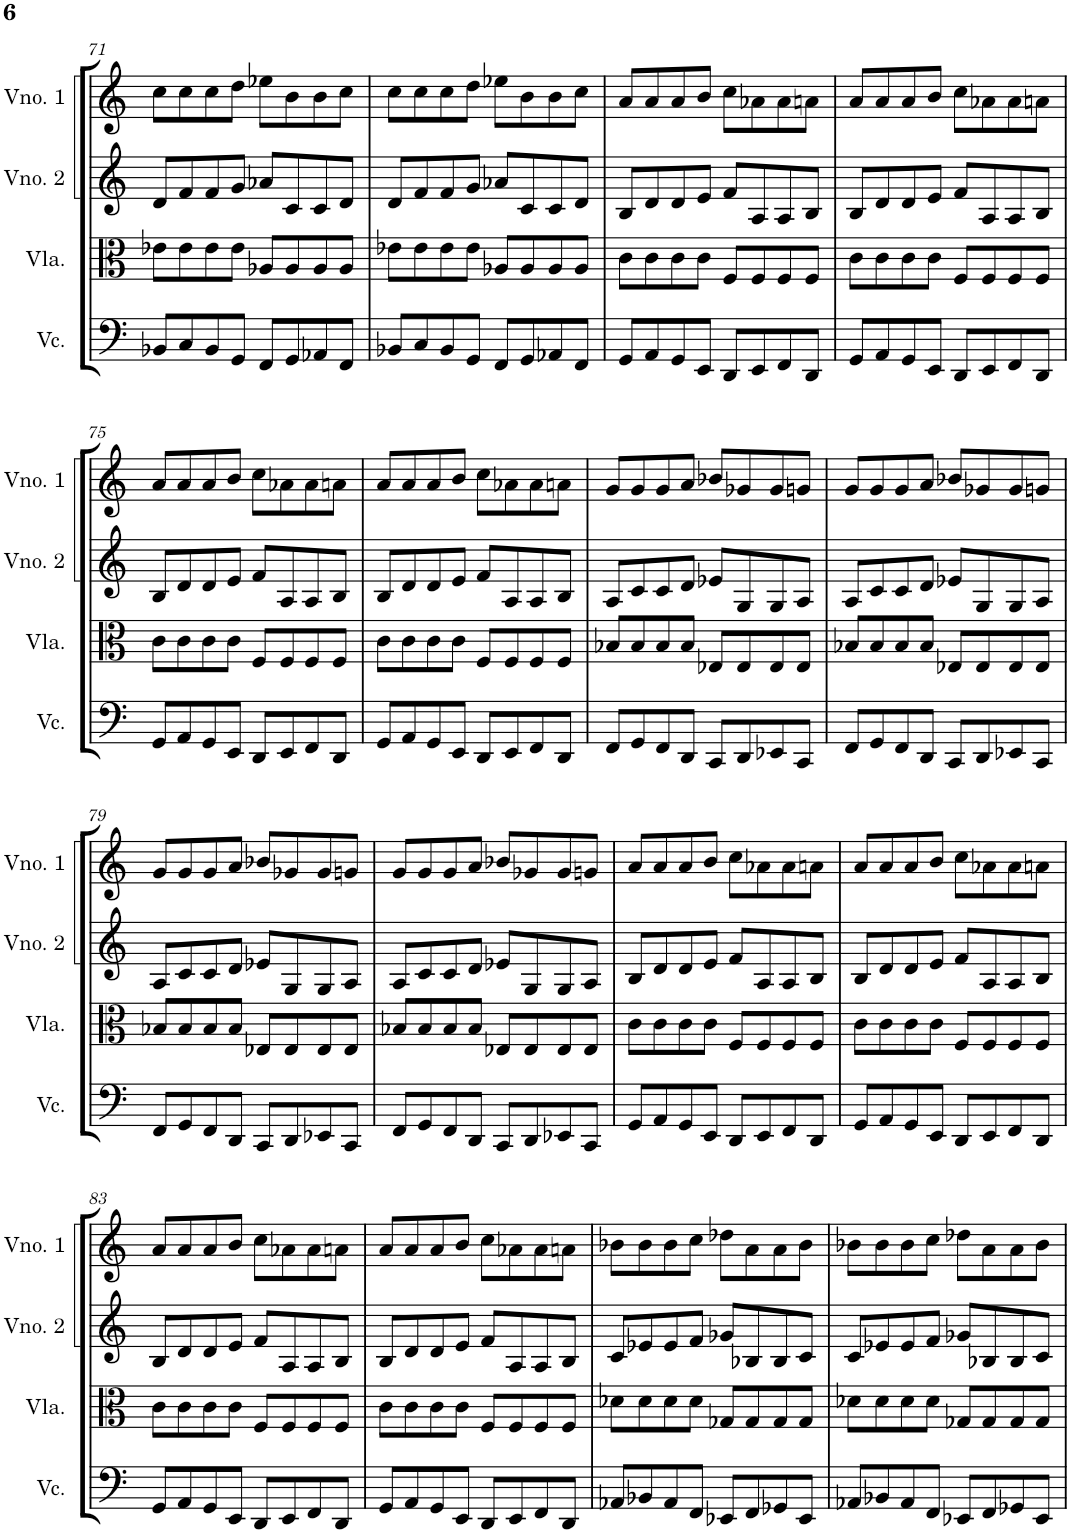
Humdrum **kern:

**kern	**kern	**kern	**kern
*part4	*part3	*part2	*part1
*staff4	*staff3	*staff2	*staff1
*I"Violoncelo	*I"Viola	*I"Violino 2	*I"Violino 1
*I'Vc.	*I'Vla.	*I'Vno. 2	*I'Vno. 1
!!LO:PB:g=z
*clefF4	*clefC3	*clefG2	*clefG2
*k[]	*k[]	*k[]	*k[]
*M4/4	*M4/4	*M4/4	*M4/4
=71	=71	=71	=71
8BB-X/L	8e-X\L	8d/L	8cc\L
8C/	8e-\	8f/	8cc\
8BB-/	8e-\	8f/	8cc\
8GG/J	8e-\J	8g/J	8dd\J
8FF/L	8A-X/L	8a-X/L	8ee-X\L
8GG/	8A-/	8c/	8b\
8AA-X/	8A-/	8c/	8b\
8FF/J	8A-/J	8d/J	8cc\J
=72	=72	=72	=72
8BB-X/L	8e-X\L	8d/L	8cc\L
8C/	8e-\	8f/	8cc\
8BB-/	8e-\	8f/	8cc\
8GG/J	8e-\J	8g/J	8dd\J
8FF/L	8A-X/L	8a-X/L	8ee-X\L
8GG/	8A-/	8c/	8b\
8AA-X/	8A-/	8c/	8b\
8FF/J	8A-/J	8d/J	8cc\J
=73	=73	=73	=73
8GG/L	8c\L	8B/L	8a/L
8AA/	8c\	8d/	8a/
8GG/	8c\	8d/	8a/
8EE/J	8c\J	8e/J	8b/J
8DD/L	8F/L	8f/L	8cc\L
8EE/	8F/	8A/	8a-X\
8FF/	8F/	8A/	8a-\
8DD/J	8F/J	8B/J	8an\J
=74	=74	=74	=74
8GG/L	8c\L	8B/L	8a/L
8AA/	8c\	8d/	8a/
8GG/	8c\	8d/	8a/
8EE/J	8c\J	8e/J	8b/J
8DD/L	8F/L	8f/L	8cc\L
8EE/	8F/	8A/	8a-X\
8FF/	8F/	8A/	8a-\
8DD/J	8F/J	8B/J	8an\J
!!LO:LB:g=z
=75	=75	=75	=75
8GG/L	8c\L	8B/L	8a/L
8AA/	8c\	8d/	8a/
8GG/	8c\	8d/	8a/
8EE/J	8c\J	8e/J	8b/J
8DD/L	8F/L	8f/L	8cc\L
8EE/	8F/	8A/	8a-X\
8FF/	8F/	8A/	8a-\
8DD/J	8F/J	8B/J	8an\J
=76	=76	=76	=76
8GG/L	8c\L	8B/L	8a/L
8AA/	8c\	8d/	8a/
8GG/	8c\	8d/	8a/
8EE/J	8c\J	8e/J	8b/J
8DD/L	8F/L	8f/L	8cc\L
8EE/	8F/	8A/	8a-X\
8FF/	8F/	8A/	8a-\
8DD/J	8F/J	8B/J	8an\J
=77	=77	=77	=77
8FF/L	8B-X/L	8A/L	8g/L
8GG/	8B-/	8c/	8g/
8FF/	8B-/	8c/	8g/
8DD/J	8B-/J	8d/J	8a/J
8CC/L	8E-X/L	8e-X/L	8b-X/L
8DD/	8E-/	8G/	8g-X/
8EE-X/	8E-/	8G/	8g-/
8CC/J	8E-/J	8A/J	8gn/J
=78	=78	=78	=78
8FF/L	8B-X/L	8A/L	8g/L
8GG/	8B-/	8c/	8g/
8FF/	8B-/	8c/	8g/
8DD/J	8B-/J	8d/J	8a/J
8CC/L	8E-X/L	8e-X/L	8b-X/L
8DD/	8E-/	8G/	8g-X/
8EE-X/	8E-/	8G/	8g-/
8CC/J	8E-/J	8A/J	8gn/J
!!LO:LB:g=z
=79	=79	=79	=79
8FF/L	8B-X/L	8A/L	8g/L
8GG/	8B-/	8c/	8g/
8FF/	8B-/	8c/	8g/
8DD/J	8B-/J	8d/J	8a/J
8CC/L	8E-X/L	8e-X/L	8b-X/L
8DD/	8E-/	8G/	8g-X/
8EE-X/	8E-/	8G/	8g-/
8CC/J	8E-/J	8A/J	8gn/J
=80	=80	=80	=80
8FF/L	8B-X/L	8A/L	8g/L
8GG/	8B-/	8c/	8g/
8FF/	8B-/	8c/	8g/
8DD/J	8B-/J	8d/J	8a/J
8CC/L	8E-X/L	8e-X/L	8b-X/L
8DD/	8E-/	8G/	8g-X/
8EE-X/	8E-/	8G/	8g-/
8CC/J	8E-/J	8A/J	8gn/J
=81	=81	=81	=81
8GG/L	8c\L	8B/L	8a/L
8AA/	8c\	8d/	8a/
8GG/	8c\	8d/	8a/
8EE/J	8c\J	8e/J	8b/J
8DD/L	8F/L	8f/L	8cc\L
8EE/	8F/	8A/	8a-X\
8FF/	8F/	8A/	8a-\
8DD/J	8F/J	8B/J	8an\J
=82	=82	=82	=82
8GG/L	8c\L	8B/L	8a/L
8AA/	8c\	8d/	8a/
8GG/	8c\	8d/	8a/
8EE/J	8c\J	8e/J	8b/J
8DD/L	8F/L	8f/L	8cc\L
8EE/	8F/	8A/	8a-X\
8FF/	8F/	8A/	8a-\
8DD/J	8F/J	8B/J	8an\J
!!LO:LB:g=z
=83	=83	=83	=83
8GG/L	8c\L	8B/L	8a/L
8AA/	8c\	8d/	8a/
8GG/	8c\	8d/	8a/
8EE/J	8c\J	8e/J	8b/J
8DD/L	8F/L	8f/L	8cc\L
8EE/	8F/	8A/	8a-X\
8FF/	8F/	8A/	8a-\
8DD/J	8F/J	8B/J	8an\J
=84	=84	=84	=84
8GG/L	8c\L	8B/L	8a/L
8AA/	8c\	8d/	8a/
8GG/	8c\	8d/	8a/
8EE/J	8c\J	8e/J	8b/J
8DD/L	8F/L	8f/L	8cc\L
8EE/	8F/	8A/	8a-X\
8FF/	8F/	8A/	8a-\
8DD/J	8F/J	8B/J	8an\J
=85	=85	=85	=85
8AA-X/L	8d-X\L	8c/L	8b-X\L
8BB-X/	8d-\	8e-X/	8b-\
8AA-/	8d-\	8e-/	8b-\
8FF/J	8d-\J	8f/J	8cc\J
8EE-X/L	8G-X/L	8g-X/L	8dd-X\L
8FF/	8G-/	8B-X/	8a\
8GG-X/	8G-/	8B-/	8a\
8EE-/J	8G-/J	8c/J	8b-\J
=86	=86	=86	=86
8AA-X/L	8d-X\L	8c/L	8b-X\L
8BB-X/	8d-\	8e-X/	8b-\
8AA-/	8d-\	8e-/	8b-\
8FF/J	8d-\J	8f/J	8cc\J
8EE-X/L	8G-X/L	8g-X/L	8dd-X\L
8FF/	8G-/	8B-X/	8a\
8GG-X/	8G-/	8B-/	8a\
8EE-/J	8G-/J	8c/J	8b-\J
=	=	=	=
*-	*-	*-	*-
